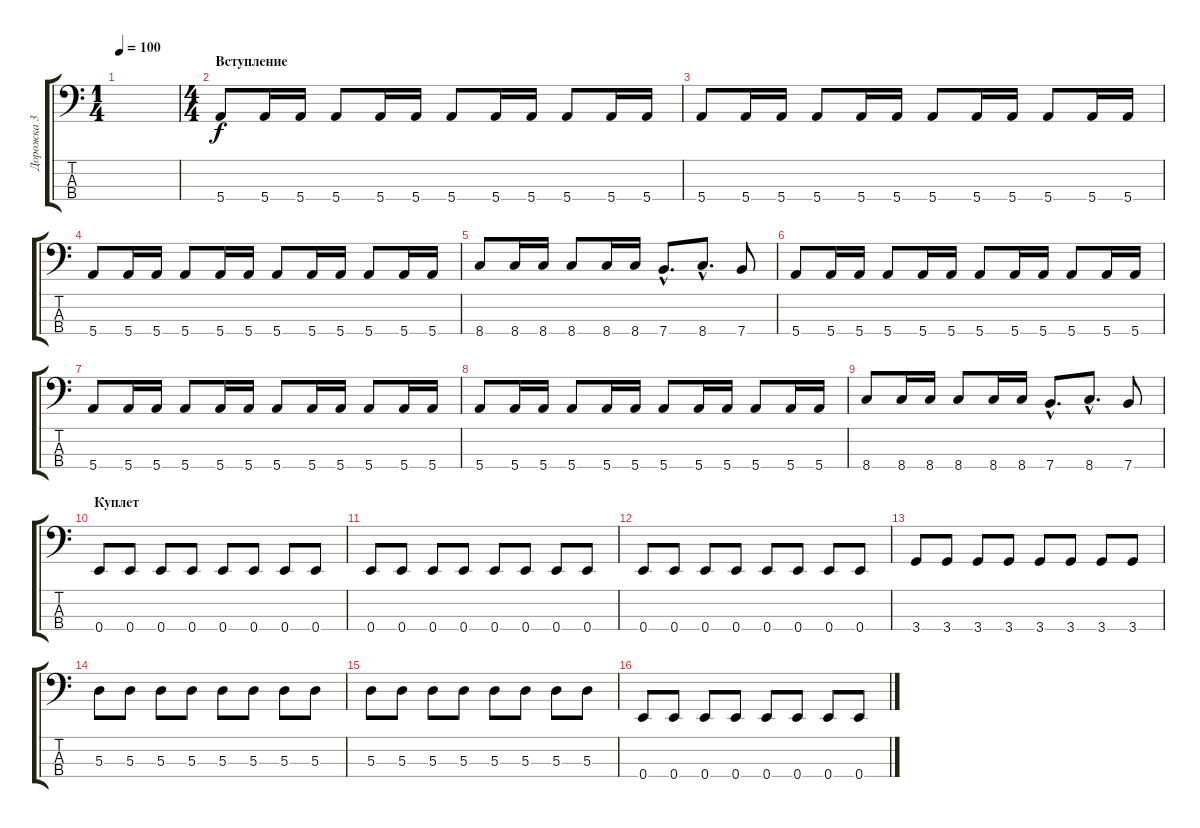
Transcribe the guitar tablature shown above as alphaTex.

\track ("Дорожка 3" "Дорожка 3") {instrument electricbasspick}
\staff {score tabs}
\tuning (G2 D2 A1 E1) {hide}
\ts (1 4)
\tempo 100
\clef f4
\ks c
|
\ts (4 4)
\section ("" "Вступление")
5.4.8 5.4.16 5.4.16 5.4.8 5.4.16 5.4.16 5.4.8 5.4.16 5.4.16 5.4.8 5.4.16 5.4.16 |
5.4.8 5.4.16 5.4.16 5.4.8 5.4.16 5.4.16 5.4.8 5.4.16 5.4.16 5.4.8 5.4.16 5.4.16 |
5.4.8 5.4.16 5.4.16 5.4.8 5.4.16 5.4.16 5.4.8 5.4.16 5.4.16 5.4.8 5.4.16 5.4.16 |
8.4.8 8.4.16 8.4.16 8.4.8 8.4.16 8.4.16 7.4{hac}.8{d} 8.4{hac}.8{d} 7.4.8 |
5.4.8 5.4.16 5.4.16 5.4.8 5.4.16 5.4.16 5.4.8 5.4.16 5.4.16 5.4.8 5.4.16 5.4.16 |
5.4.8 5.4.16 5.4.16 5.4.8 5.4.16 5.4.16 5.4.8 5.4.16 5.4.16 5.4.8 5.4.16 5.4.16 |
5.4.8 5.4.16 5.4.16 5.4.8 5.4.16 5.4.16 5.4.8 5.4.16 5.4.16 5.4.8 5.4.16 5.4.16 |
8.4.8 8.4.16 8.4.16 8.4.8 8.4.16 8.4.16 7.4{hac}.8{d} 8.4{hac}.8{d} 7.4.8 |
\section ("" "Куплет")
0.4.8 0.4.8 0.4.8 0.4.8 0.4.8 0.4.8 0.4.8 0.4.8 |
0.4.8 0.4.8 0.4.8 0.4.8 0.4.8 0.4.8 0.4.8 0.4.8 |
0.4.8 0.4.8 0.4.8 0.4.8 0.4.8 0.4.8 0.4.8 0.4.8 |
3.4.8 3.4.8 3.4.8 3.4.8 3.4.8 3.4.8 3.4.8 3.4.8 |
5.3.8 5.3.8 5.3.8 5.3.8 5.3.8 5.3.8 5.3.8 5.3.8 |
5.3.8 5.3.8 5.3.8 5.3.8 5.3.8 5.3.8 5.3.8 5.3.8 |
0.4.8 0.4.8 0.4.8 0.4.8 0.4.8 0.4.8 0.4.8 0.4.8
